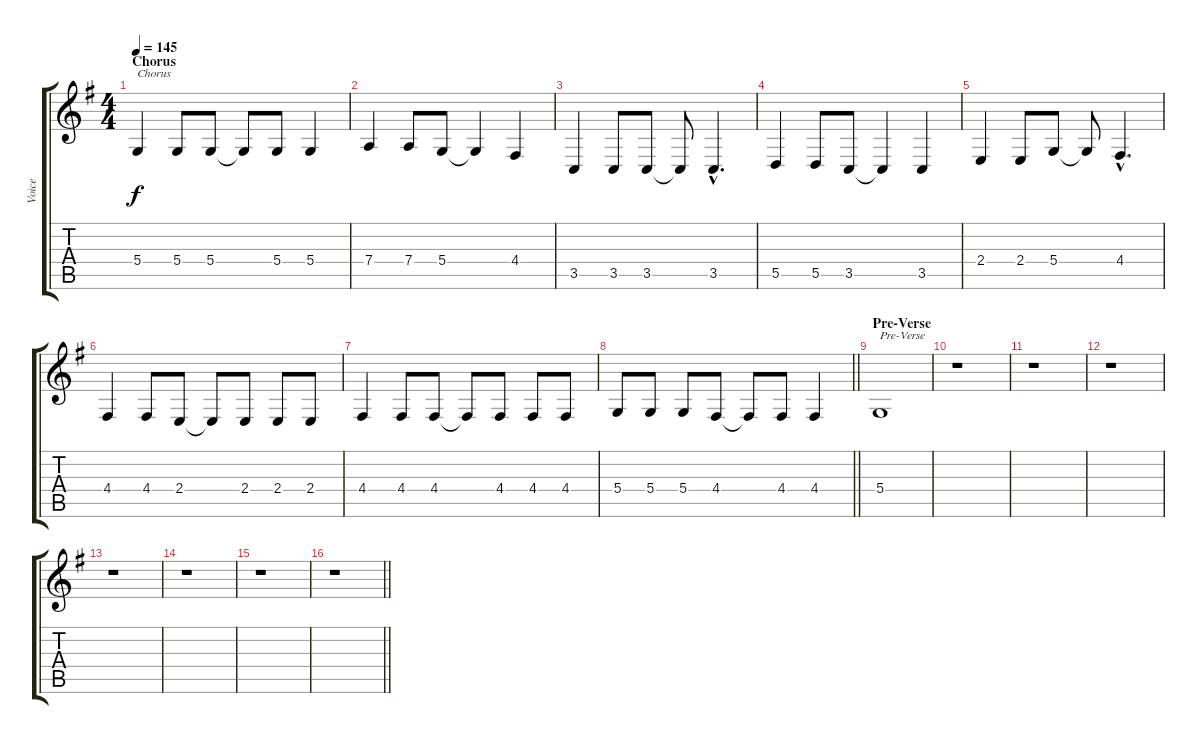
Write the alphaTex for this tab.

\track ("Voice" "Voice") {instrument oboe}
\staff {score tabs}
\tuning (E4 B3 G3 D3 A2 E2) {hide}
\ts (4 4)
\section ("" "Chorus")
\tempo 145
\clef g2
\ks g
5.4.4{txt "Chorus" dy f} 5.4.8 5.4.8 5.4{t}.8 5.4.8 5.4.4 |
7.4.4 7.4.8 5.4.8 5.4{t}.4 4.4.4 |
3.5.4 3.5.8 3.5.8 3.5{t}.8 3.5{hac}.4{d} |
5.5.4 5.5.8 3.5.8 3.5{t}.4 3.5.4 |
2.4.4 2.4.8 5.4.8 5.4{t}.8 4.4{hac}.4{d} |
4.4.4 4.4.8 2.4.8 2.4{t}.8 2.4.8 2.4.8 2.4.8 |
4.4.4 4.4.8 4.4.8 4.4{t}.8 4.4.8 4.4.8 4.4.8 |
\barLineRight lightlight
5.4.8 5.4.8 5.4.8 4.4.8 4.4{t}.8 4.4.8 4.4.4 |
\section ("" "Pre-Verse")
5.4.1{txt "Pre-Verse"} |
r.1 |
r.1 |
r.1 |
r.1 |
r.1 |
r.1 |
\barLineRight lightlight
r.1
